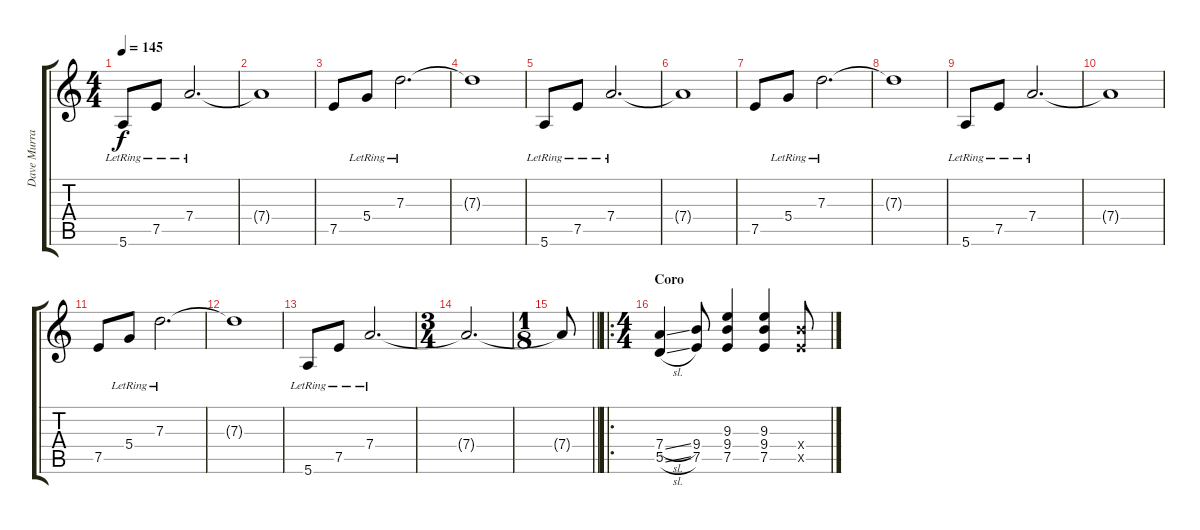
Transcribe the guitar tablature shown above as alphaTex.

\track ("Dave Murray" "Dave Murra") {instrument overdrivenguitar}
\staff {score tabs}
\tuning (E4 B3 G3 D3 A2 E2) {hide}
\ts (4 4)
\tempo 145
\clef g2
\ks c
5.6{lr}.8{dy f} 7.5{lr}.8 7.4{lr}.2{d} |
7.4{t}.1 |
7.5.8 5.4{lr}.8 7.3{lr}.2{d} |
7.3{t}.1 |
5.6{lr}.8 7.5{lr}.8 7.4{lr}.2{d} |
7.4{t}.1 |
7.5.8 5.4{lr}.8 7.3{lr}.2{d} |
7.3{t}.1 |
5.6{lr}.8 7.5{lr}.8 7.4{lr}.2{d} |
7.4{t}.1 |
7.5.8 5.4{lr}.8 7.3{lr}.2{d} |
7.3{t}.1 |
5.6{lr}.8 7.5{lr}.8 7.4{lr}.2{d} |
\ts (3 4)
7.4{t}.2{d} |
\ts (1 8)
\barLineRight lightlight
7.4{t}.8 |
\ro
\ts (4 4)
\section ("" "Coro")
(7.4{sl} 5.5{sl}).4 (9.4 7.5).8 (9.3 9.4 7.5).4 (9.3 9.4 7.5).4 (9.4{x} 7.5{x}).8
